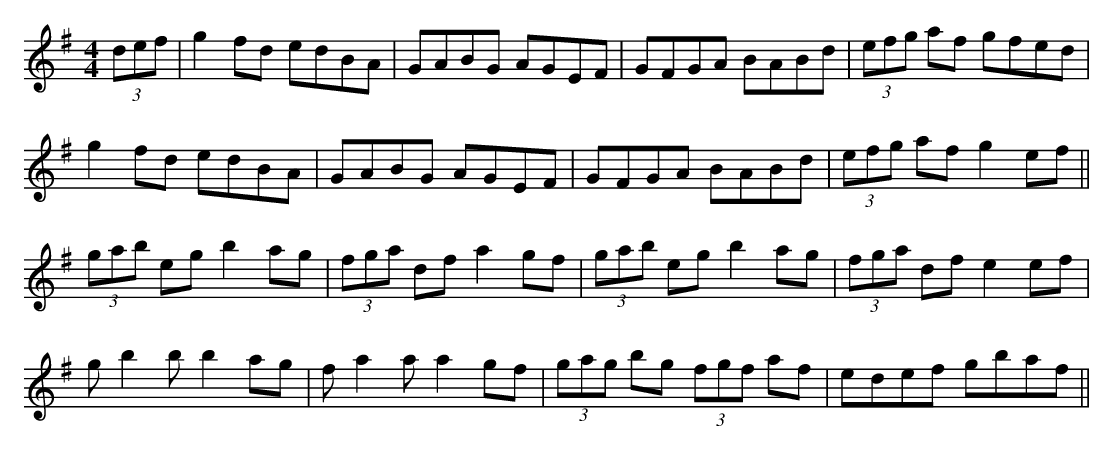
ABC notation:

X:1
M:4/4
K:G
(3def|g2 fd edBA|GABG AGEF|GFGA BABd|(3efg af gfed|
g2 fd edBA|GABG AGEF|GFGA BABd|(3efg af g2 ef||
(3gab eg b2 ag|(3fga df a2 gf|(3gab eg b2 ag|(3fga df e2 ef|
g b2 b b2 ag|f a2 a a2 gf|(3gag bg (3fgf af|edef gbaf||
